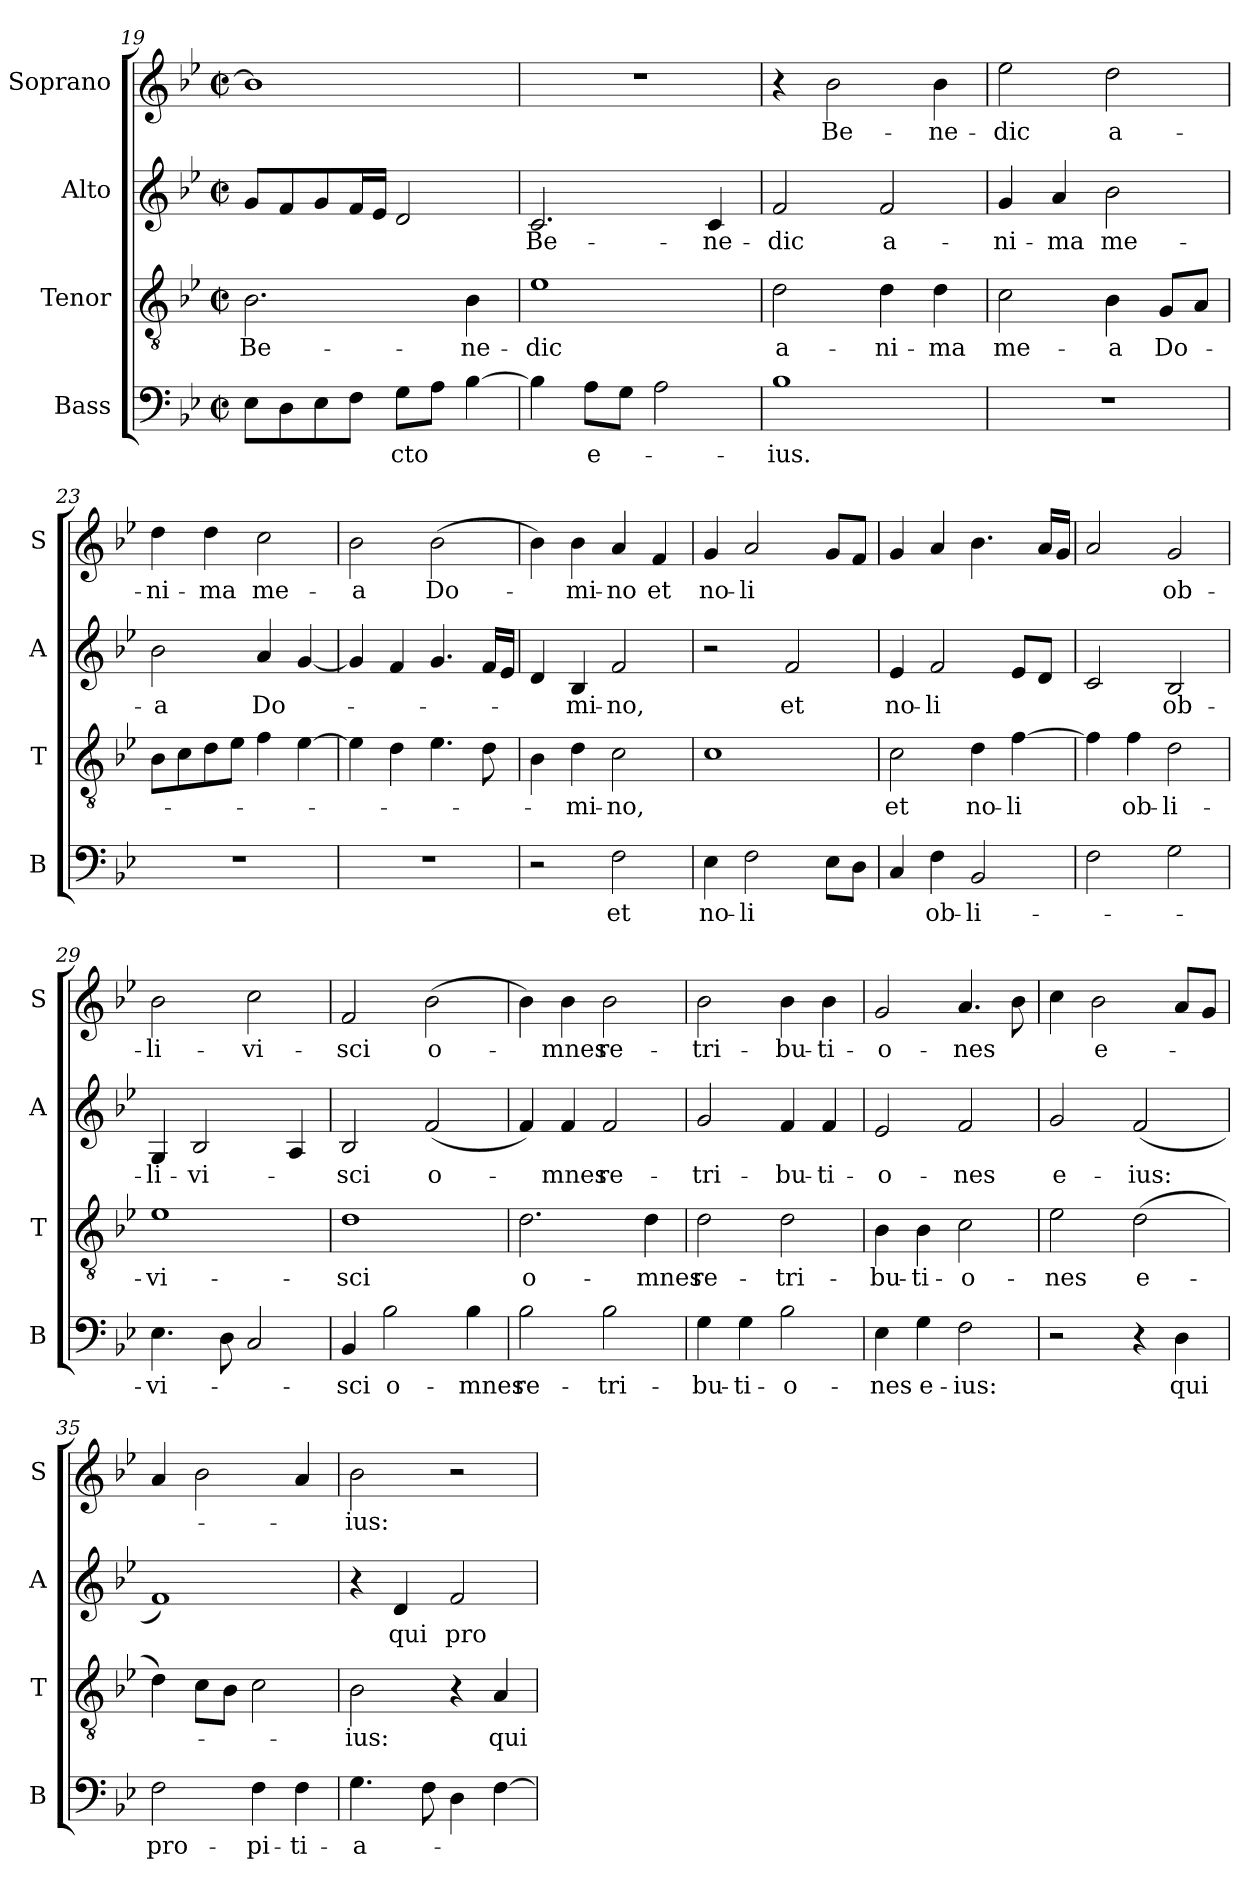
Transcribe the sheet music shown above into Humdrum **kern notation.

**kern	**text	**kern	**text	**kern	**text	**kern	**text
*part4	*part4	*part3	*part3	*part2	*part2	*part1	*part1
*staff4	*staff4	*staff3	*staff3	*staff2	*staff2	*staff1	*staff1
*I"Bass	*	*I"Tenor	*	*I"Alto	*	*I"Soprano	*
*I'B	*	*I'T	*	*I'A	*	*I'S	*
*clefF4	*	*clefGv2	*	*clefG2	*	*clefG2	*
*k[b-e-]	*	*k[b-e-]	*	*k[b-e-]	*	*k[b-e-]	*
*B-:	*	*B-:	*	*B-:	*	*B-:	*
*M2/2	*	*M2/2	*	*M2/2	*	*M2/2	*
*met(c|)	*	*met(c|)	*	*met(c|)	*	*met(c|)	*
=19	=19	=19	=19	=19	=19	=19	=19
8E-\L	.	2.B-\	Be-	8g/L	.	1b-]	.
8D\	.	.	.	8f/	.	.	.
8E-\	.	.	.	8g/	.	.	.
8F\J	.	.	.	16f/L	.	.	.
.	.	.	.	16e-/JJ	.	.	.
8G\L	-cto	.	.	2d/	.	.	.
8A\J	.	.	.	.	.	.	.
[4B-\	.	4B-\	-ne-	.	.	.	.
=20	=20	=20	=20	=20	=20	=20	=20
4B-\]	.	1e-	-dic	2.c/	Be-	1r	.
8A\L	e-	.	.	.	.	.	.
8G\J	.	.	.	.	.	.	.
2A\	.	.	.	.	.	.	.
.	.	.	.	4c/	-ne-	.	.
=21	=21	=21	=21	=21	=21	=21	=21
1B-	-ius.	2d\	a-	2f/	-dic	4r	.
.	.	.	.	.	.	2b-\	Be-
.	.	4d\	-ni-	2f/	a-	.	.
.	.	4d\	-ma	.	.	4b-\	-ne-
=22	=22	=22	=22	=22	=22	=22	=22
1r	.	2c\	me-	4g/	-ni-	2ee-\	-dic
.	.	.	.	4a/	-ma	.	.
.	.	4B-\	-a	2b-\	me-	2dd\	a-
.	.	8G/L	Do-	.	.	.	.
.	.	8A/J	.	.	.	.	.
!!LO:LB:g=z
=23	=23	=23	=23	=23	=23	=23	=23
1r	.	8B-\L	.	2b-\	-a	4dd\	-ni-
.	.	8c\	.	.	.	.	.
.	.	8d\	.	.	.	4dd\	-ma
.	.	8e-\J	.	.	.	.	.
.	.	4f\	.	4a/	Do-	2cc\	me-
.	.	[4e-\	.	[4g/	.	.	.
=24	=24	=24	=24	=24	=24	=24	=24
1r	.	4e-\]	.	4g/]	.	2b-\	-a
.	.	4d\	.	4f/	.	.	.
.	.	4.e-\	.	4.g/	.	(2b-\	Do-
.	.	8d\	.	16f/LL	.	.	.
.	.	.	.	16e-/JJ	.	.	.
=25	=25	=25	=25	=25	=25	=25	=25
2r	.	4B-\	.	4d/	.	4b-\)	.
.	.	4d\	-mi-	4B-/	-mi-	4b-\	-mi-
2F\	et	2c\	-no,	2f/	-no,	4a/	-no
.	.	.	.	.	.	4f/	et
=26	=26	=26	=26	=26	=26	=26	=26
4E-\	no-	1c	.	2r	.	4g/	no-
2F\	-li	.	.	.	.	2a/	-li
.	.	.	.	2f/	et	.	.
8E-\L	.	.	.	.	.	8g/L	.
8D\J	.	.	.	.	.	8f/J	.
=27	=27	=27	=27	=27	=27	=27	=27
4C/	.	2c\	et	4e-/	no-	4g/	.
4F\	ob-	.	.	2f/	-li	4a/	.
2BB-/	-li-	4d\	no-	.	.	4.b-\	.
.	.	[4f\	-li	8e-/L	.	.	.
.	.	.	.	8d/J	.	16a/LL	.
.	.	.	.	.	.	16g/JJ	.
!!LO:PB:g=z
=28	=28	=28	=28	=28	=28	=28	=28
2F\	.	4f\]	.	2c/	.	2a/	.
.	.	4f\	ob-	.	.	.	.
2G\	.	2d\	-li-	2B-/	ob-	2g/	ob-
=29	=29	=29	=29	=29	=29	=29	=29
4.E-\	-vi-	1e-	-vi-	4G/	-li-	2b-\	-li-
.	.	.	.	2B-/	-vi-	.	.
8D\	.	.	.	.	.	.	.
2C/	.	.	.	.	.	2cc\	-vi-
.	.	.	.	4A/	.	.	.
=30	=30	=30	=30	=30	=30	=30	=30
4BB-/	-sci	1d	-sci	2B-/	-sci	2f/	-sci
2B-\	o-	.	.	.	.	.	.
.	.	.	.	(2f/	o-	(2b-\	o-
4B-\	-mnes	.	.	.	.	.	.
=31	=31	=31	=31	=31	=31	=31	=31
2B-\	re-	2.d\	o-	4f/)	.	4b-\)	.
.	.	.	.	4f/	-mnes	4b-\	-mnes
2B-\	-tri-	.	.	2f/	re-	2b-\	re-
.	.	4d\	-mnes	.	.	.	.
=32	=32	=32	=32	=32	=32	=32	=32
4G\	-bu-	2d\	re-	2g/	-tri-	2b-\	-tri-
4G\	-ti-	.	.	.	.	.	.
2B-\	-o-	2d\	-tri-	4f/	-bu-	4b-\	-bu-
.	.	.	.	4f/	-ti-	4b-\	-ti-
=33	=33	=33	=33	=33	=33	=33	=33
4E-\	-nes	4B-\	-bu-	2e-/	-o-	2g/	-o-
4G\	e-	4B-\	-ti-	.	.	.	.
2F\	-ius:	2c\	-o-	2f/	-nes	4.a/	-nes
.	.	.	.	.	.	8b-\	.
!!LO:LB:g=z
=34	=34	=34	=34	=34	=34	=34	=34
2r	.	2e-\	-nes	2g/	e-	4cc\	.
.	.	.	.	.	.	2b-\	e-
4r	.	(2d\	e-	(2f/	-ius:	.	.
4D\	qui	.	.	.	.	8a/L	.
.	.	.	.	.	.	8g/J	.
=35	=35	=35	=35	=35	=35	=35	=35
2F\	pro-	4d\)	.	1f)	.	4a/	.
.	.	8c\L	.	.	.	2b-\	.
.	.	8B-\J	.	.	.	.	.
4F\	-pi-	2c\	.	.	.	.	.
4F\	-ti-	.	.	.	.	4a/	.
=36	=36	=36	=36	=36	=36	=36	=36
4.G\	-a-	2B-\	-ius:	4r	.	2b-\	-ius:
.	.	.	.	4d/	qui	.	.
8F\	.	.	.	.	.	.	.
4D\	.	4r	.	2f/	pro-	2r	.
[4F\	.	4A/	qui	.	.	.	.
=	=	=	=	=	=	=	=
*-	*-	*-	*-	*-	*-	*-	*-
